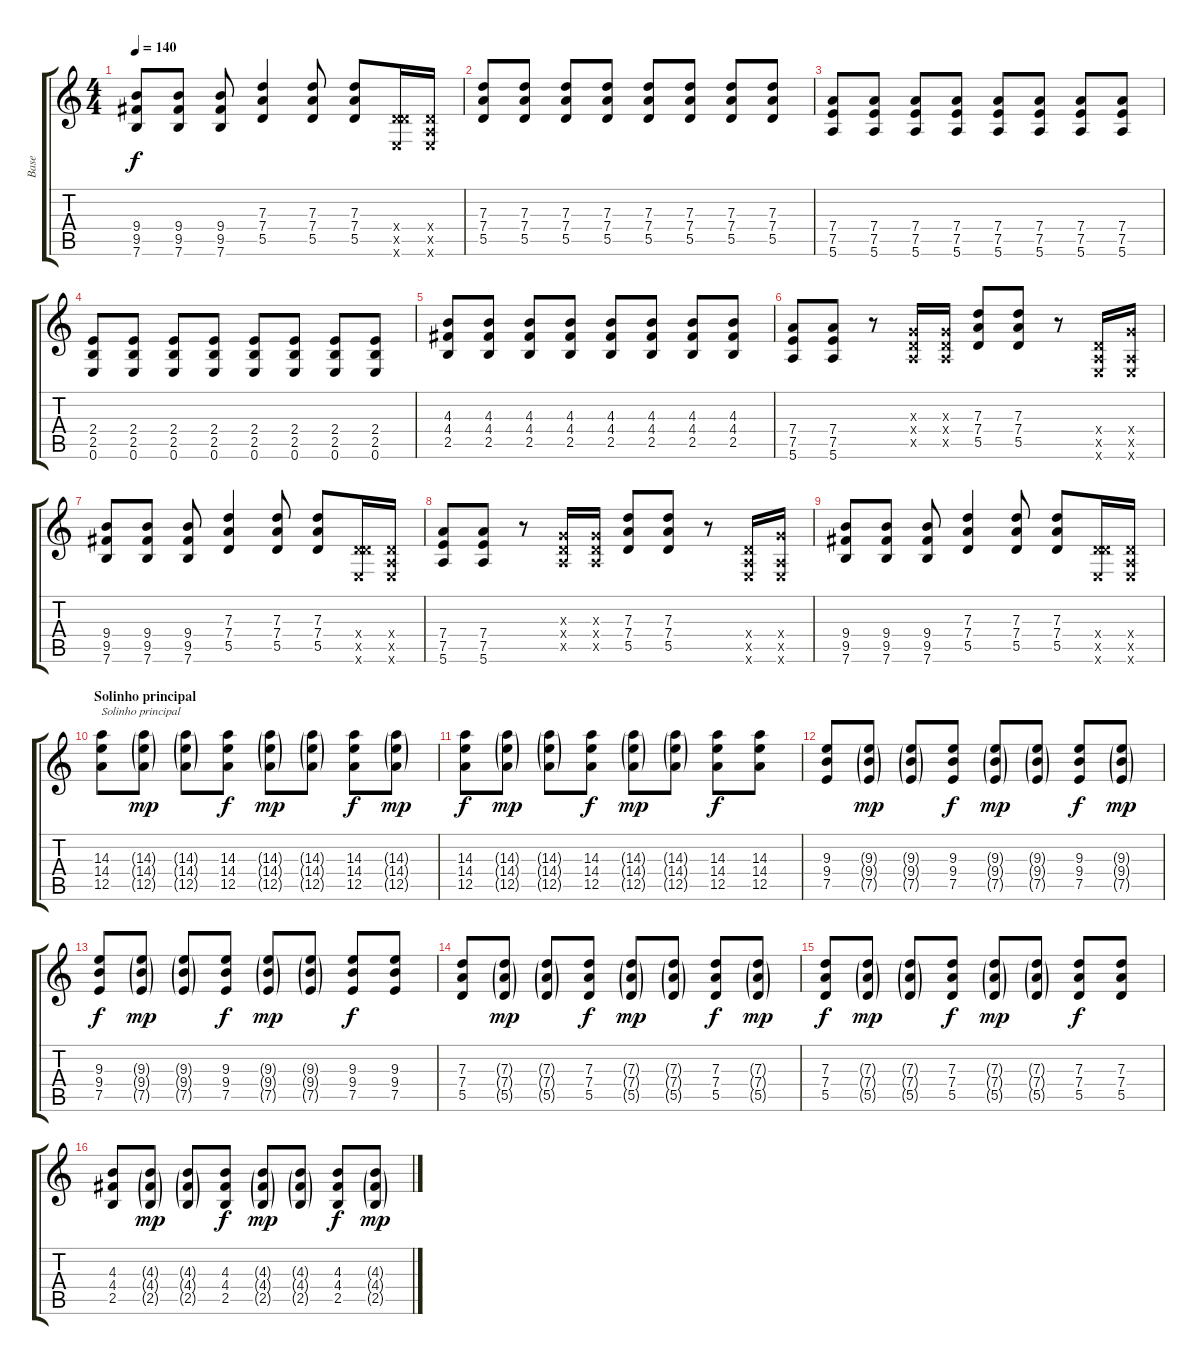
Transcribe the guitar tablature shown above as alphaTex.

\track ("Base" "Base") {instrument distortionguitar}
\staff {score tabs}
\tuning (E4 B3 G3 D3 A2 E2) {hide}
\ts (4 4)
\tempo 140
\clef g2
\ks c
(9.4 9.5 7.6).8{dy f} (9.4 9.5 7.6).8 (9.4 9.5 7.6).8 (7.3 7.4 5.5).4 (7.3 7.4 5.5).8 (7.3 7.4 5.5).8 (0.4{x} 5.5{x} 0.6{x}).16 (0.4{x} 0.5{x} 0.6{x}).16 |
(7.3 7.4 5.5).8 (7.3 7.4 5.5).8 (7.3 7.4 5.5).8 (7.3 7.4 5.5).8 (7.3 7.4 5.5).8 (7.3 7.4 5.5).8 (7.3 7.4 5.5).8 (7.3 7.4 5.5).8 |
(7.4 7.5 5.6).8 (7.4 7.5 5.6).8 (7.4 7.5 5.6).8 (7.4 7.5 5.6).8 (7.4 7.5 5.6).8 (7.4 7.5 5.6).8 (7.4 7.5 5.6).8 (7.4 7.5 5.6).8 |
(2.4 2.5 0.6).8 (2.4 2.5 0.6).8 (2.4 2.5 0.6).8 (2.4 2.5 0.6).8 (2.4 2.5 0.6).8 (2.4 2.5 0.6).8 (2.4 2.5 0.6).8 (2.4 2.5 0.6).8 |
(4.3 4.4 2.5).8 (4.3 4.4 2.5).8 (4.3 4.4 2.5).8 (4.3 4.4 2.5).8 (4.3 4.4 2.5).8 (4.3 4.4 2.5).8 (4.3 4.4 2.5).8 (4.3 4.4 2.5).8 |
(7.4 7.5 5.6).8 (7.4 7.5 5.6).8 r.8 (0.3{x} 0.4{x} 0.5{x}).16 (0.3{x} 0.4{x} 0.5{x}).16 (7.3 7.4 5.5).8 (7.3 7.4 5.5).8 r.8 (0.4{x} 0.5{x} 0.6{x}).16 (5.4{x} 0.5{x} 0.6{x}).16 |
(9.4 9.5 7.6).8 (9.4 9.5 7.6).8 (9.4 9.5 7.6).8 (7.3 7.4 5.5).4 (7.3 7.4 5.5).8 (7.3 7.4 5.5).8 (0.4{x} 5.5{x} 0.6{x}).16 (0.4{x} 0.5{x} 0.6{x}).16 |
(7.4 7.5 5.6).8 (7.4 7.5 5.6).8 r.8 (0.3{x} 0.4{x} 0.5{x}).16 (0.3{x} 0.4{x} 0.5{x}).16 (7.3 7.4 5.5).8 (7.3 7.4 5.5).8 r.8 (0.4{x} 0.5{x} 0.6{x}).16 (5.4{x} 0.5{x} 0.6{x}).16 |
(9.4 9.5 7.6).8 (9.4 9.5 7.6).8 (9.4 9.5 7.6).8 (7.3 7.4 5.5).4 (7.3 7.4 5.5).8 (7.3 7.4 5.5).8 (0.4{x} 5.5{x} 0.6{x}).16 (0.4{x} 0.5{x} 0.6{x}).16 |
\section ("" "Solinho principal")
(14.3 14.4 12.5).8{txt "Solinho principal"} (14.3{g} 14.4{g} 12.5{g}).8{dy mp} (14.3{g} 14.4{g} 12.5{g}).8 (14.3 14.4 12.5).8{dy f} (14.3{g} 14.4{g} 12.5{g}).8{dy mp} (14.3{g} 14.4{g} 12.5{g}).8 (14.3 14.4 12.5).8{dy f} (14.3{g} 14.4{g} 12.5{g}).8{dy mp} |
(14.3 14.4 12.5).8{dy f} (14.3{g} 14.4{g} 12.5{g}).8{dy mp} (14.3{g} 14.4{g} 12.5{g}).8 (14.3 14.4 12.5).8{dy f} (14.3{g} 14.4{g} 12.5{g}).8{dy mp} (14.3{g} 14.4{g} 12.5{g}).8 (14.3 14.4 12.5).8{dy f} (14.3 14.4 12.5).8 |
(9.3 9.4 7.5).8 (9.3{g} 9.4{g} 7.5{g}).8{dy mp} (9.3{g} 9.4{g} 7.5{g}).8 (9.3 9.4 7.5).8{dy f} (9.3{g} 9.4{g} 7.5{g}).8{dy mp} (9.3{g} 9.4{g} 7.5{g}).8 (9.3 9.4 7.5).8{dy f} (9.3{g} 9.4{g} 7.5{g}).8{dy mp} |
(9.3 9.4 7.5).8{dy f} (9.3{g} 9.4{g} 7.5{g}).8{dy mp} (9.3{g} 9.4{g} 7.5{g}).8 (9.3 9.4 7.5).8{dy f} (9.3{g} 9.4{g} 7.5{g}).8{dy mp} (9.3{g} 9.4{g} 7.5{g}).8 (9.3 9.4 7.5).8{dy f} (9.3 9.4 7.5).8 |
(7.3 7.4 5.5).8 (7.3{g} 7.4{g} 5.5{g}).8{dy mp} (7.3{g} 7.4{g} 5.5{g}).8 (7.3 7.4 5.5).8{dy f} (7.3{g} 7.4{g} 5.5{g}).8{dy mp} (7.3{g} 7.4{g} 5.5{g}).8 (7.3 7.4 5.5).8{dy f} (7.3{g} 7.4{g} 5.5{g}).8{dy mp} |
(7.3 7.4 5.5).8{dy f} (7.3{g} 7.4{g} 5.5{g}).8{dy mp} (7.3{g} 7.4{g} 5.5{g}).8 (7.3 7.4 5.5).8{dy f} (7.3{g} 7.4{g} 5.5{g}).8{dy mp} (7.3{g} 7.4{g} 5.5{g}).8 (7.3 7.4 5.5).8{dy f} (7.3 7.4 5.5).8 |
(4.3 4.4 2.5).8 (4.3{g} 4.4{g} 2.5{g}).8{dy mp} (4.3{g} 4.4{g} 2.5{g}).8 (4.3 4.4 2.5).8{dy f} (4.3{g} 4.4{g} 2.5{g}).8{dy mp} (4.3{g} 4.4{g} 2.5{g}).8 (4.3 4.4 2.5).8{dy f} (4.3{g} 4.4{g} 2.5{g}).8{dy mp}
